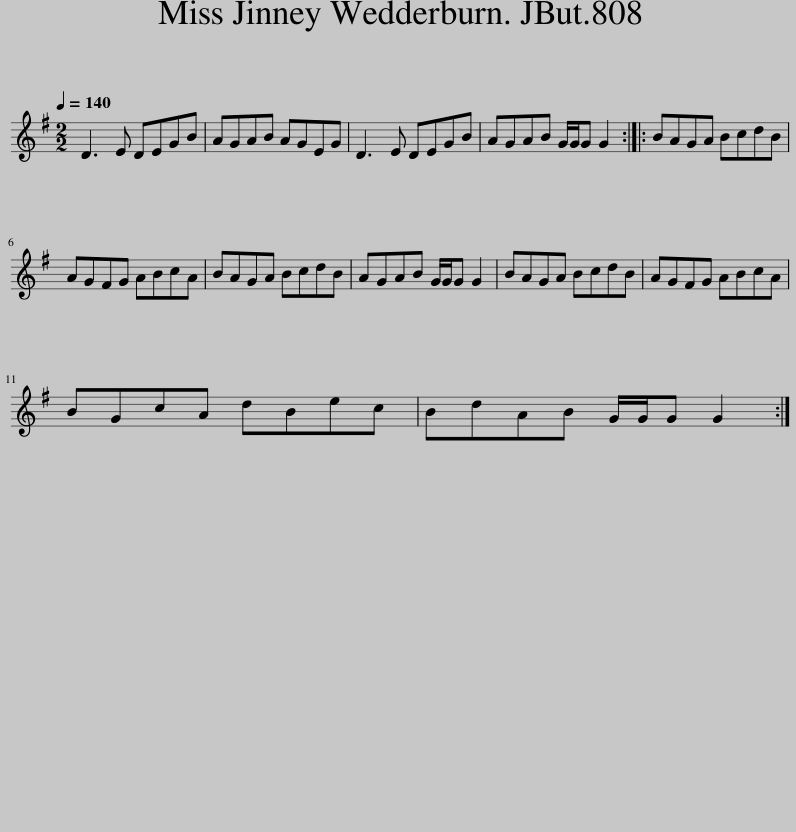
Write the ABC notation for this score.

X:1
L:1/8
Q:1/4=140
M:2/2
I:linebreak $
K:G
V:1 treble
V:1
 D3 E DEGB | AGAB AGEG | D3 E DEGB | AGAB G/G/G G2 :: BAGA BcdB |$ %5
 AGFG ABcA | BAGA BcdB | AGAB G/G/G G2 | BAGA BcdB | AGFG ABcA |$ %10
 BGcA dBec | BdAB G/G/G G2 :| %12
